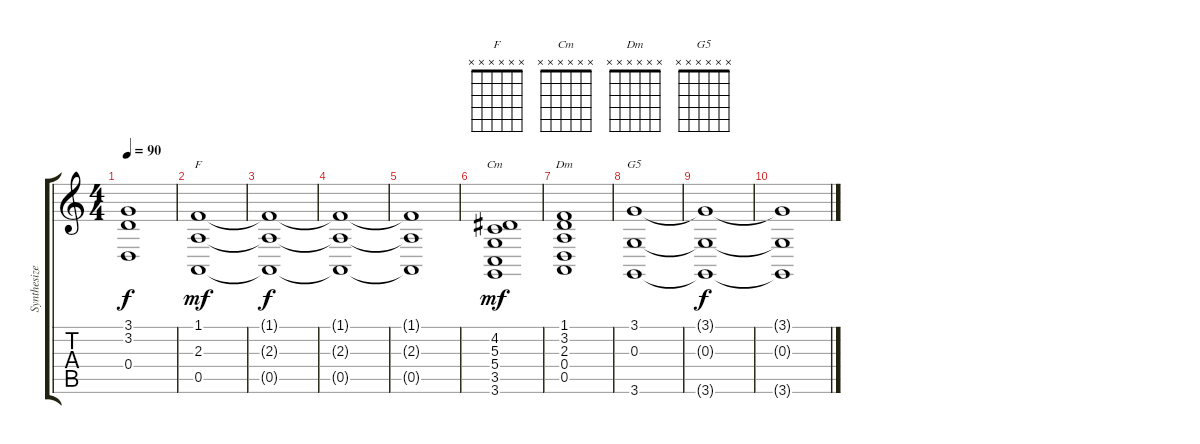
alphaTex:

\track ("Synthesizer" "Synthesize") {instrument synthstrings2}
\staff {score tabs}
\tuning (E4 B3 G3 D3 A2 E2) {hide}
\chord ("F" x x x x x x) {firstfret 0}
\chord ("Cm" x x x x x x) {firstfret 0}
\chord ("Dm" x x x x x x) {firstfret 0}
\chord ("G5" x x x x x x) {firstfret 0}
\ts (4 4)
\tempo 90
\clef g2
\ks c
(3.1{t} 3.2{t} 0.4{t}).1{dy f} |
(1.1 2.3 0.5).1{ch "F" dy mf} |
(1.1{t} 2.3{t} 0.5{t}).1{dy f} |
(1.1{t} 2.3{t} 0.5{t}).1 |
(1.1{t} 2.3{t} 0.5{t}).1 |
(4.2 5.3 5.4 3.5 3.6).1{ch "Cm" dy mf} |
(1.1 3.2 2.3 0.4 0.5).1{ch "Dm"} |
(3.1 0.3 3.6).1{ch "G5"} |
(3.1{t} 0.3{t} 3.6{t}).1{dy f} |
(3.1{t} 0.3{t} 3.6{t}).1
